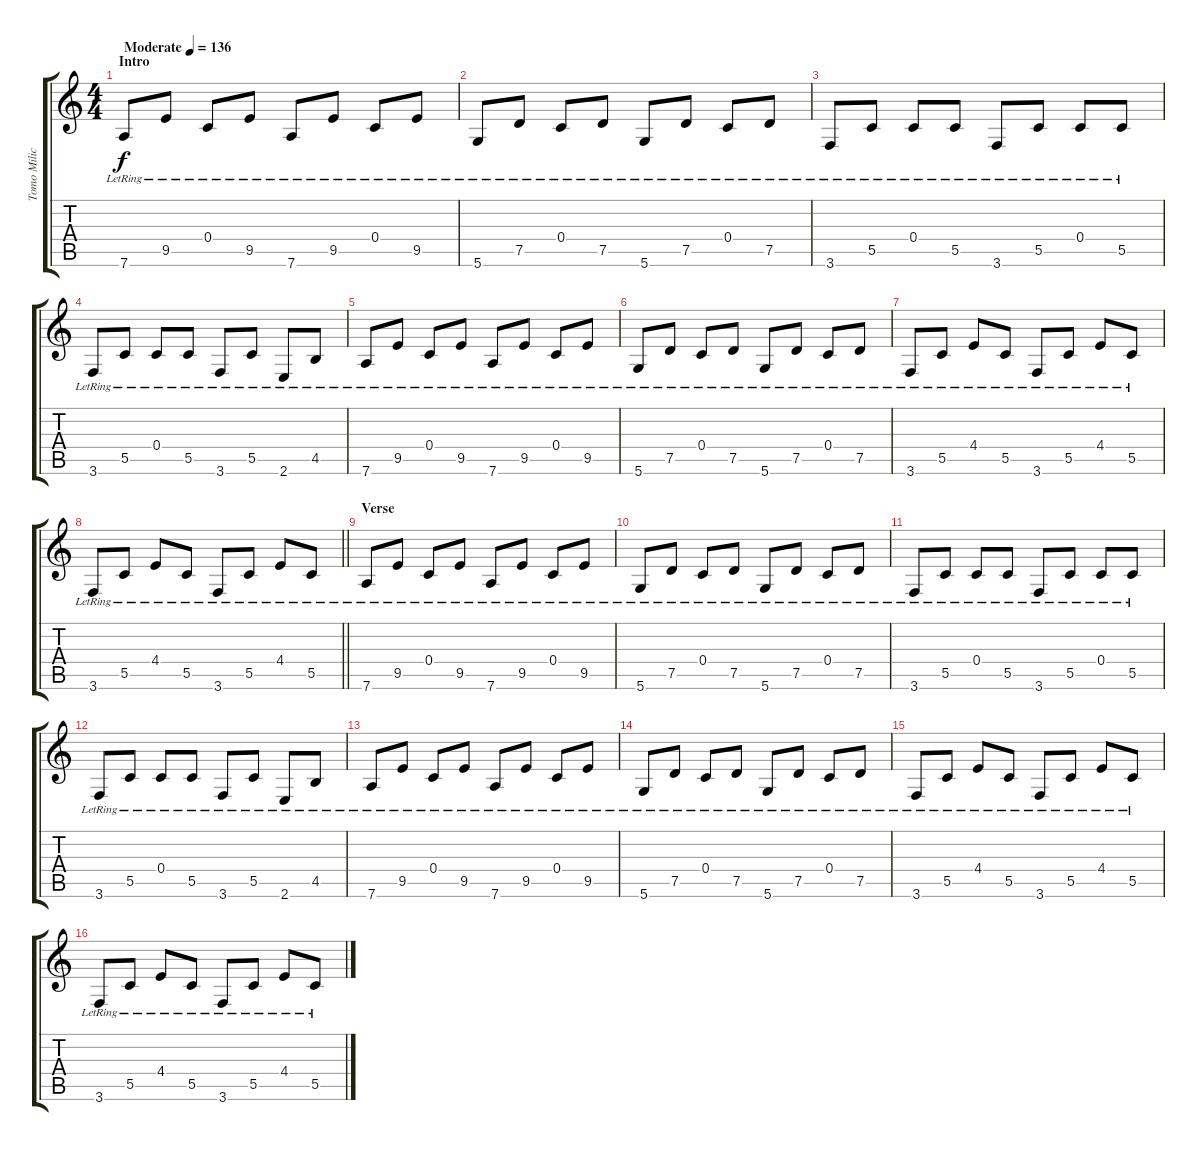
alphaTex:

\track ("Tomo Milicevic [Guitar]" "Tomo Milic") {instrument electricguitarclean}
\staff {score tabs}
\tuning (D4 A3 F3 C3 G2 D2) {hide}
\ts (4 4)
\section ("" "Intro")
\tempo (136 "Moderate")
\clef g2
\ks c
7.6{lr}.8{dy f instrument electricguitarclean} 9.5{lr}.8 0.4{lr}.8 9.5{lr}.8 7.6{lr}.8 9.5{lr}.8 0.4{lr}.8 9.5{lr}.8 |
5.6{lr}.8 7.5{lr}.8 0.4{lr}.8 7.5{lr}.8 5.6{lr}.8 7.5{lr}.8 0.4{lr}.8 7.5{lr}.8 |
3.6{lr}.8 5.5{lr}.8 0.4{lr}.8 5.5{lr}.8 3.6{lr}.8 5.5{lr}.8 0.4{lr}.8 5.5{lr}.8 |
3.6{lr}.8 5.5{lr}.8 0.4{lr}.8 5.5{lr}.8 3.6{lr}.8 5.5{lr}.8 2.6{lr}.8 4.5{lr}.8 |
7.6{lr}.8 9.5{lr}.8 0.4{lr}.8 9.5{lr}.8 7.6{lr}.8 9.5{lr}.8 0.4{lr}.8 9.5{lr}.8 |
5.6{lr}.8 7.5{lr}.8 0.4{lr}.8 7.5{lr}.8 5.6{lr}.8 7.5{lr}.8 0.4{lr}.8 7.5{lr}.8 |
3.6{lr}.8 5.5{lr}.8 4.4{lr}.8 5.5{lr}.8 3.6{lr}.8 5.5{lr}.8 4.4{lr}.8 5.5{lr}.8 |
\barLineRight lightlight
3.6{lr}.8 5.5{lr}.8 4.4{lr}.8 5.5{lr}.8 3.6{lr}.8 5.5{lr}.8 4.4{lr}.8 5.5{lr}.8 |
\section ("" "Verse")
7.6{lr}.8 9.5{lr}.8 0.4{lr}.8 9.5{lr}.8 7.6{lr}.8 9.5{lr}.8 0.4{lr}.8 9.5{lr}.8 |
5.6{lr}.8 7.5{lr}.8 0.4{lr}.8 7.5{lr}.8 5.6{lr}.8 7.5{lr}.8 0.4{lr}.8 7.5{lr}.8 |
3.6{lr}.8 5.5{lr}.8 0.4{lr}.8 5.5{lr}.8 3.6{lr}.8 5.5{lr}.8 0.4{lr}.8 5.5{lr}.8 |
3.6{lr}.8 5.5{lr}.8 0.4{lr}.8 5.5{lr}.8 3.6{lr}.8 5.5{lr}.8 2.6{lr}.8 4.5{lr}.8 |
7.6{lr}.8 9.5{lr}.8 0.4{lr}.8 9.5{lr}.8 7.6{lr}.8 9.5{lr}.8 0.4{lr}.8 9.5{lr}.8 |
5.6{lr}.8 7.5{lr}.8 0.4{lr}.8 7.5{lr}.8 5.6{lr}.8 7.5{lr}.8 0.4{lr}.8 7.5{lr}.8 |
3.6{lr}.8 5.5{lr}.8 4.4{lr}.8 5.5{lr}.8 3.6{lr}.8 5.5{lr}.8 4.4{lr}.8 5.5{lr}.8 |
3.6{lr}.8 5.5{lr}.8 4.4{lr}.8 5.5{lr}.8 3.6{lr}.8 5.5{lr}.8 4.4{lr}.8 5.5{lr}.8
